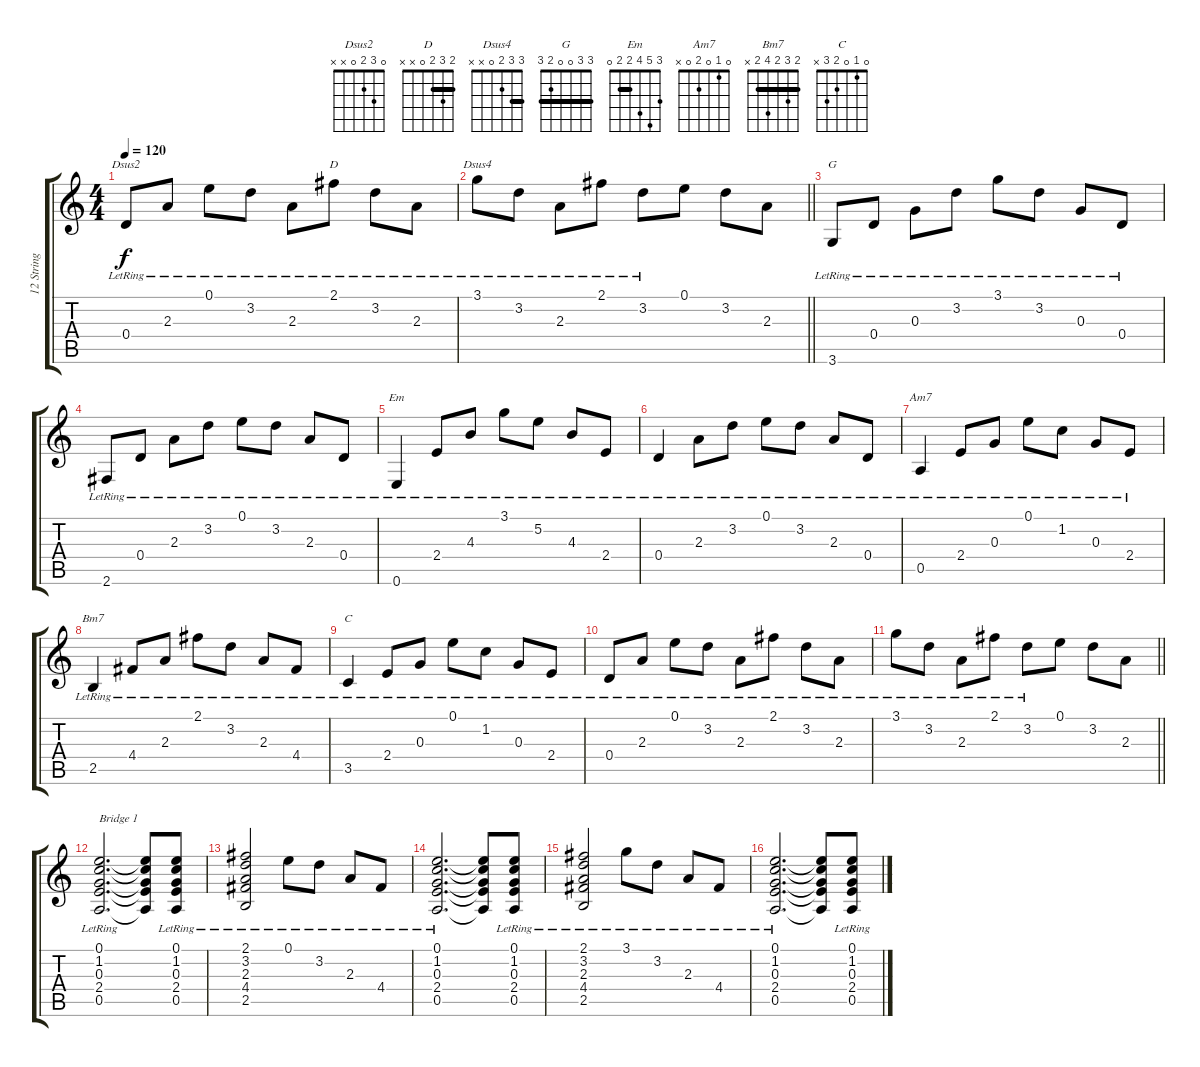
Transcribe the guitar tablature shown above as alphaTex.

\track ("12 String" "12 String") {instrument acousticguitarsteel}
\staff {score tabs}
\tuning (E4 B3 G3 D3 A2 E2) {hide}
\chord ("Dsus2" 0 3 2 0 x x)
\chord ("D" 2 3 2 0 x x) {barre 2}
\chord ("Dsus4" 3 3 2 0 x x) {barre 3}
\chord ("G" 3 3 0 0 2 3) {barre 3}
\chord ("Em" 3 5 4 2 2 0) {barre 2}
\chord ("Am7" 0 1 0 2 0 x)
\chord ("Bm7" 2 3 2 4 2 x) {barre 2}
\chord ("C" 0 1 0 2 3 x)
\ts (4 4)
\tempo 120
\clef g2
\ks c
0.4{lr}.8{ch "Dsus2" dy f} 2.3{lr}.8 0.1{lr}.8 3.2{lr}.8 2.3{lr}.8 2.1{lr}.8{ch "D"} 3.2{lr}.8 2.3{lr}.8 |
\barLineRight lightlight
3.1{lr}.8{ch "Dsus4"} 3.2{lr}.8 2.3{lr}.8 2.1{lr}.8 3.2{lr}.8 0.1.8 3.2.8 2.3.8 |
3.6{lr}.8{ch "G"} 0.4{lr}.8 0.3{lr}.8 3.2{lr}.8 3.1{lr}.8 3.2{lr}.8 0.3{lr}.8 0.4{lr}.8 |
2.6{lr}.8 0.4{lr}.8 2.3{lr}.8 3.2{lr}.8 0.1{lr}.8 3.2{lr}.8 2.3{lr}.8 0.4{lr}.8 |
0.6{lr}.4{ch "Em"} 2.4{lr}.8 4.3{lr}.8 3.1{lr}.8 5.2{lr}.8 4.3{lr}.8 2.4{lr}.8 |
0.4{lr}.4 2.3{lr}.8 3.2{lr}.8 0.1{lr}.8 3.2{lr}.8 2.3{lr}.8 0.4{lr}.8 |
0.5{lr}.4{ch "Am7"} 2.4{lr}.8 0.3{lr}.8 0.1{lr}.8 1.2{lr}.8 0.3{lr}.8 2.4{lr}.8 |
2.5{lr}.4{ch "Bm7"} 4.4{lr}.8 2.3{lr}.8 2.1{lr}.8 3.2{lr}.8 2.3{lr}.8 4.4{lr}.8 |
3.5{lr}.4{ch "C"} 2.4{lr}.8 0.3{lr}.8 0.1{lr}.8 1.2{lr}.8 0.3{lr}.8 2.4{lr}.8 |
0.4{lr}.8 2.3{lr}.8 0.1{lr}.8 3.2{lr}.8 2.3{lr}.8 2.1{lr}.8 3.2{lr}.8 2.3{lr}.8 |
\barLineRight lightlight
3.1{lr}.8 3.2{lr}.8 2.3{lr}.8 2.1{lr}.8 3.2{lr}.8 0.1.8 3.2.8 2.3.8 |
(0.1{lr} 1.2{lr} 0.3{lr} 2.4{lr} 0.5{lr}).2{d txt "Bridge 1"} (0.1{t} 1.2{t} 0.3{t} 2.4{t} 0.5{t}).8 (0.1{lr} 1.2{lr} 0.3{lr} 2.4{lr} 0.5{lr}).8 |
(2.1{lr} 3.2{lr} 2.3{lr} 4.4{lr} 2.5{lr}).2 0.1{lr}.8 3.2{lr}.8 2.3{lr}.8 4.4{lr}.8 |
(0.1{lr} 1.2{lr} 0.3{lr} 2.4{lr} 0.5{lr}).2{d} (0.1{t} 1.2{t} 0.3{t} 2.4{t} 0.5{t}).8 (0.1{lr} 1.2{lr} 0.3{lr} 2.4{lr} 0.5{lr}).8 |
(2.1{lr} 3.2{lr} 2.3{lr} 4.4{lr} 2.5{lr}).2 3.1{lr}.8 3.2{lr}.8 2.3{lr}.8 4.4{lr}.8 |
(0.1{lr} 1.2{lr} 0.3{lr} 2.4{lr} 0.5{lr}).2{d} (0.1{t} 1.2{t} 0.3{t} 2.4{t} 0.5{t}).8 (0.1{lr} 1.2{lr} 0.3{lr} 2.4{lr} 0.5{lr}).8
